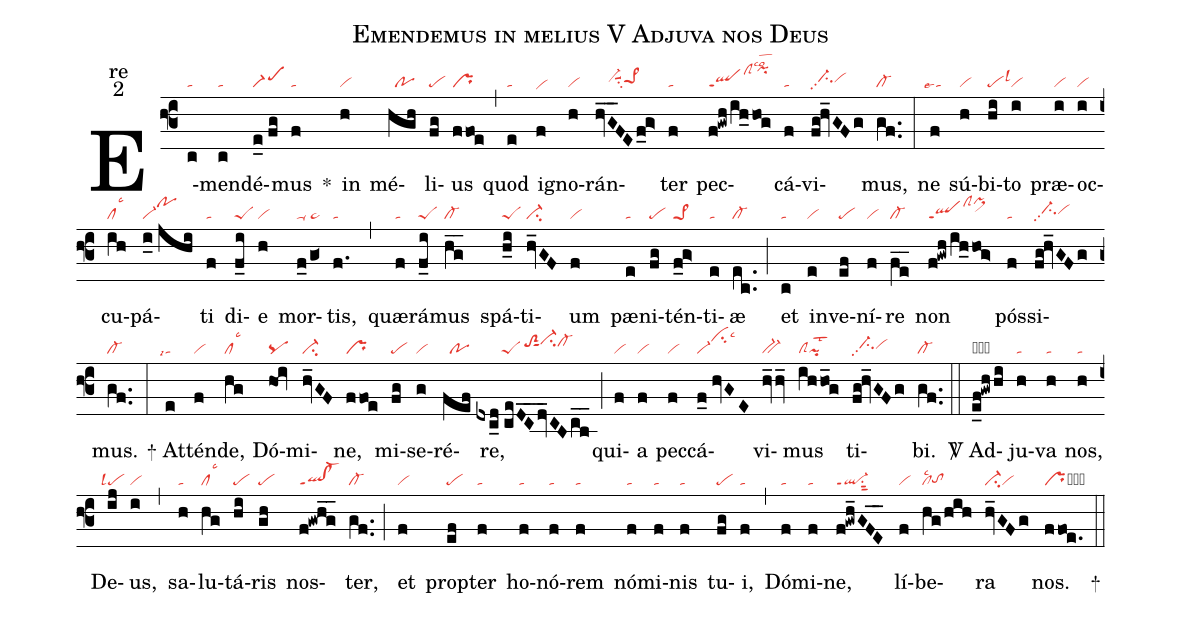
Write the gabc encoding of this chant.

name:Emendemus in melius V Adjuva nos Deus;
office-part:re;
mode:2;
nabc-lines:1;
%%
(f3) E(c|ta)men(c|ta)dé(e_0//fg|scM1)mus(f|ta) <sp>*</sp>() in(h|vi) mé(hgh|//po)li(fg|pe)us(ffoe|pr) (,) quod(e|ta) ig(f|vihe)no(h|vi)rán(hvG__FEf_g>|////vi-hhsuu1su2pe>1hh)ter(f|ta) pec(f!gwh/ih_hog|qlppt1clShkpihllsco2)cá(f|ta)vi(fg!hv_GFg|//ci-hhpp2vihh)mus,(gf..|cl-) (:) ne(f|``talse4) sú(h|vi)bi(hi|pelsl3)to(i|vi) præ(i|vi)oc(i|vi)cu(ih|cllsc3)pá(i_0//jhi|vi-pohk)ti(f|ta) di(f_i|peS)e(h|vi) mor(f_0/g<|ta-/ta>)tis,(f.|ta) (,) quæ(f|ta)rá(f_i|peS)mus(hg__|cl-) spá(h_i|peS)ti(hv_GF|ci-)um(f|vi) pæ(e|ta)ni(fg|pe)tén(f_g>|pe>1)ti(e|ta)æ(ec..|cl-) (;) et(c|ta) in(e|vi)ve(ef|pe)ní(f|vi)re(fe__|cl-) non(f!gwh/ih_hog>|qlppt1clShkpi>hl) pós(f|ta)si(fg!hv_GFg|//ci-hhpp2vihh)mus.(gf..|cl-) (:)
<sp>+</sp> At(e|``talsi7)tén(f|vi)de,(hg|cllsc3) Dó(hoi|pq)mi(hv_GF|ci-)ne,(ffoe|pr) mi(fg|pe)se(g|vi)ré(fef|//po)re,(dxc_d//ceDC__dv_CBcb__|////////peS/toS2hisut1ci-hjcl-hi) (;) qui(f|vi)a(f|vi) pec(f|vi)cá(f_0//hvGE|vi-cihklsc6)vi(hv_hv_|bv-)mus(ihho_g|clSpilst2) ti(fg!hv_GFg|//ci-hhpp2vihh)bi.(gf..|cl-) (::)

<sp>V/</sp> Ad(e_f!gwhhi|obqlppt2pehi)ju(h|ta)va(h|ta) nos,(h|ta) De(ij|``pelsl4)us,(i|vi) (,) sa(h|ta)lu(hg|cllsc3)tá(hi|pe)ris(gh|pe) nos(f!gwhg__|ql!cl-ppt1)ter,(gf..|cl-) (;) et(f|vi) prop(ef|pe)ter(f|ta) ho(f|ta)nó(f|ta)rem(f|ta) nó(f|ta)mi(f|ta)nis(f|ta) tu(fg|pe)i,(f|ta) (,) Dó(f|ta)mi(f|ta)ne,(f!gwh_GFE__|ql-ppt1su1sut2) lí(f|vi)be(hg/hih|cllsc2tohg)ra(hv_GFg|ci-vi) nos.(ffoe.|prcb) <sp>+</sp>(::)
